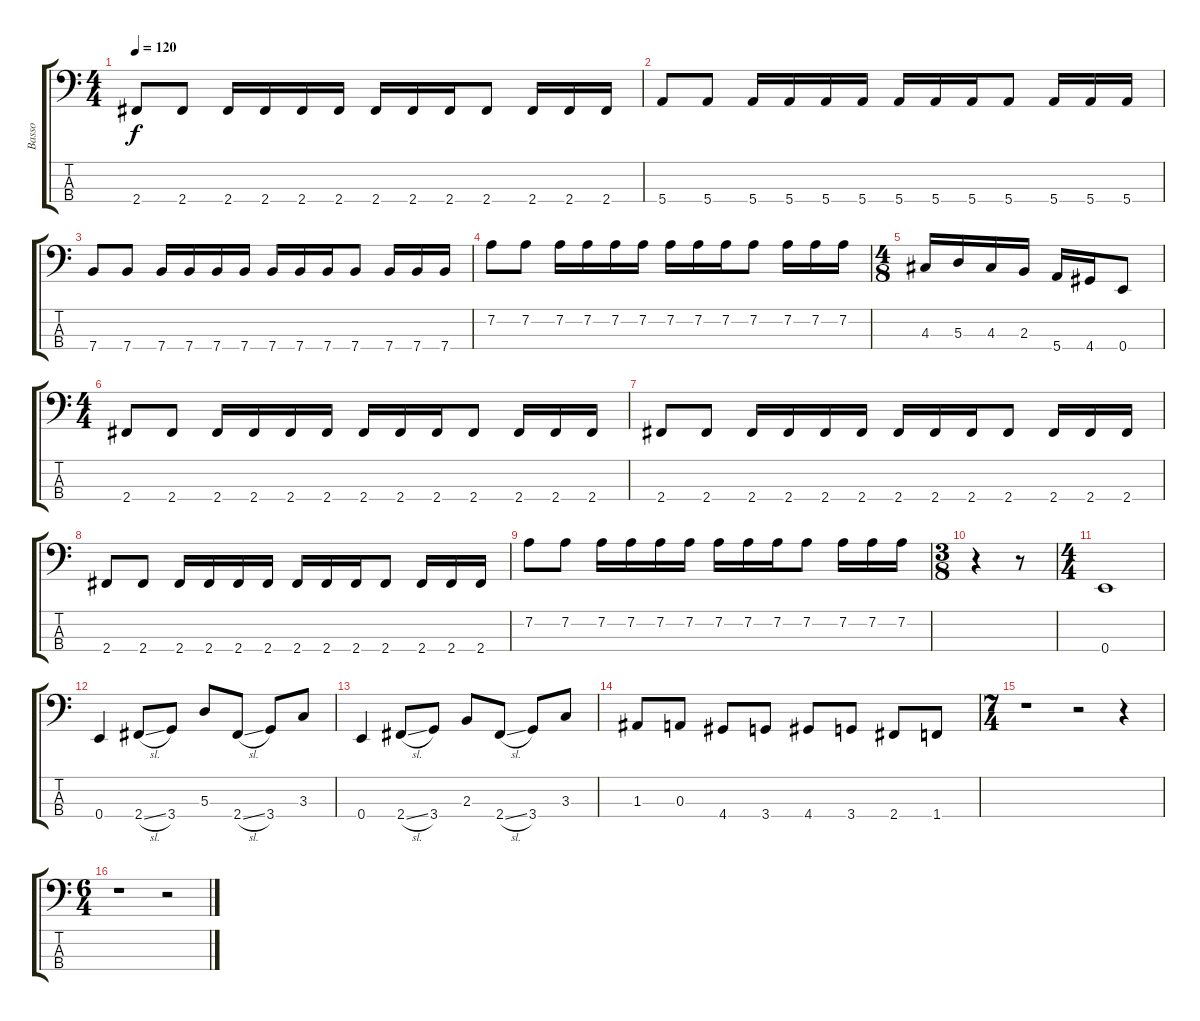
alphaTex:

\track ("Basso" "Basso") {instrument electricbassfinger}
\staff {score tabs}
\tuning (G2 D2 A1 E1) {hide}
\ts (4 4)
\tempo 120
\clef f4
\ks c
2.4.8{dy f} 2.4.8 2.4.16 2.4.16 2.4.16 2.4.16 2.4.16 2.4.16 2.4.16 2.4.8 2.4.16 2.4.16 2.4.16 |
5.4.8 5.4.8 5.4.16 5.4.16 5.4.16 5.4.16 5.4.16 5.4.16 5.4.16 5.4.8 5.4.16 5.4.16 5.4.16 |
7.4.8 7.4.8 7.4.16 7.4.16 7.4.16 7.4.16 7.4.16 7.4.16 7.4.16 7.4.8 7.4.16 7.4.16 7.4.16 |
7.2.8 7.2.8 7.2.16 7.2.16 7.2.16 7.2.16 7.2.16 7.2.16 7.2.16 7.2.8 7.2.16 7.2.16 7.2.16 |
\ts (4 8)
4.3.16 5.3.16 4.3.16 2.3.16 5.4.16 4.4.16 0.4.8 |
\ts (4 4)
2.4.8 2.4.8 2.4.16 2.4.16 2.4.16 2.4.16 2.4.16 2.4.16 2.4.16 2.4.8 2.4.16 2.4.16 2.4.16 |
2.4.8 2.4.8 2.4.16 2.4.16 2.4.16 2.4.16 2.4.16 2.4.16 2.4.16 2.4.8 2.4.16 2.4.16 2.4.16 |
2.4.8 2.4.8 2.4.16 2.4.16 2.4.16 2.4.16 2.4.16 2.4.16 2.4.16 2.4.8 2.4.16 2.4.16 2.4.16 |
7.2.8 7.2.8 7.2.16 7.2.16 7.2.16 7.2.16 7.2.16 7.2.16 7.2.16 7.2.8 7.2.16 7.2.16 7.2.16 |
\ts (3 8)
r.4 r.8 |
\ts (4 4)
0.4.1 |
0.4.4 2.4{sl}.8 3.4.8 5.3.8 2.4{sl}.8 3.4.8 3.3.8 |
0.4.4 2.4{sl}.8 3.4.8 2.3.8 2.4{sl}.8 3.4.8 3.3.8 |
1.3.8 0.3.8 4.4.8 3.4.8 4.4.8 3.4.8 2.4.8 1.4.8 |
\ts (7 4)
r.1 r.2 r.4 |
\ts (6 4)
r.1 r.2
